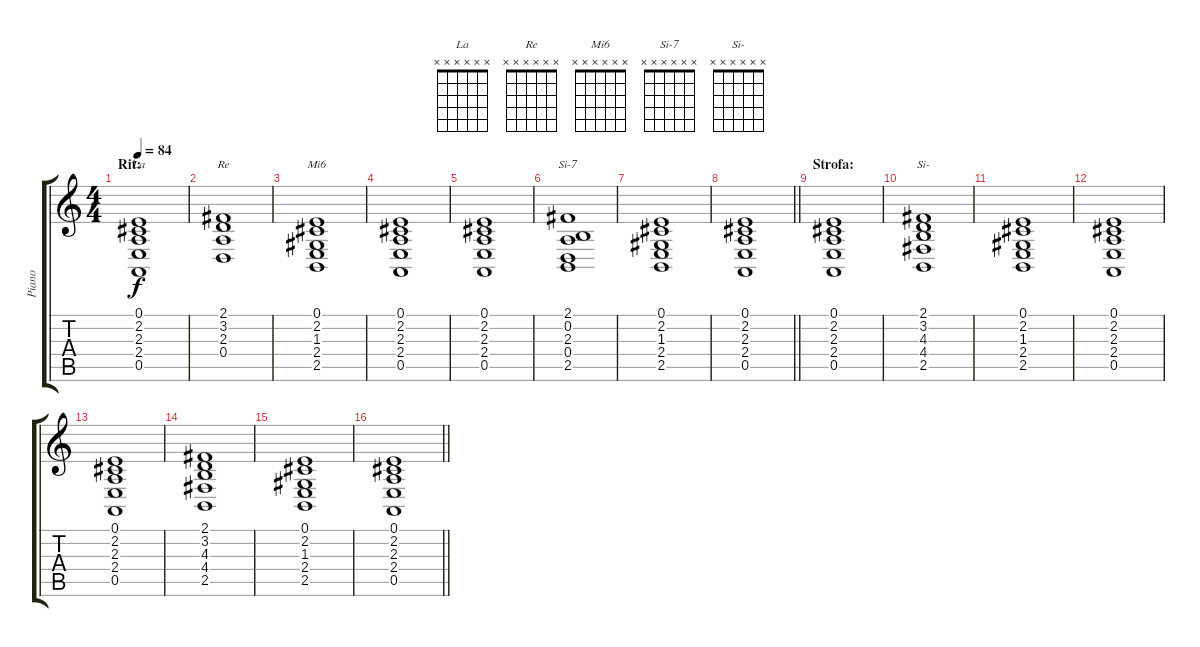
\track ("Piano" "Piano") {instrument brightacousticpiano}
\staff {score tabs}
\tuning (E4 B3 G3 D3 A2 D2) {hide}
\chord ("La" x x x x x x)
\chord ("Re" x x x x x x)
\chord ("Mi6" x x x x x x)
\chord ("Si-7" x x x x x x)
\chord ("Si-" x x x x x x)
\ts (4 4)
\section ("" "Rit:")
\tempo 84
\clef g2
\ks c
(0.1 2.2 2.3 2.4 0.5).1{ch "La" dy f} |
(2.1 3.2 2.3 0.4).1{ch "Re"} |
(0.1 2.2 1.3 2.4 2.5).1{ch "Mi6"} |
(0.1 2.2 2.3 2.4 0.5).1 |
(0.1 2.2 2.3 2.4 0.5).1 |
(2.1 0.2 2.3 0.4 2.5).1{ch "Si-7"} |
(0.1 2.2 1.3 2.4 2.5).1 |
\barLineRight lightlight
(0.1 2.2 2.3 2.4 0.5).1 |
\section ("" "Strofa:")
(0.1 2.2 2.3 2.4 0.5).1 |
(2.1 3.2 4.3 4.4 2.5).1{ch "Si-"} |
(0.1 2.2 1.3 2.4 2.5).1 |
(0.1 2.2 2.3 2.4 0.5).1 |
(0.1 2.2 2.3 2.4 0.5).1 |
(2.1 3.2 4.3 4.4 2.5).1 |
(0.1 2.2 1.3 2.4 2.5).1 |
\barLineRight lightlight
(0.1 2.2 2.3 2.4 0.5).1
